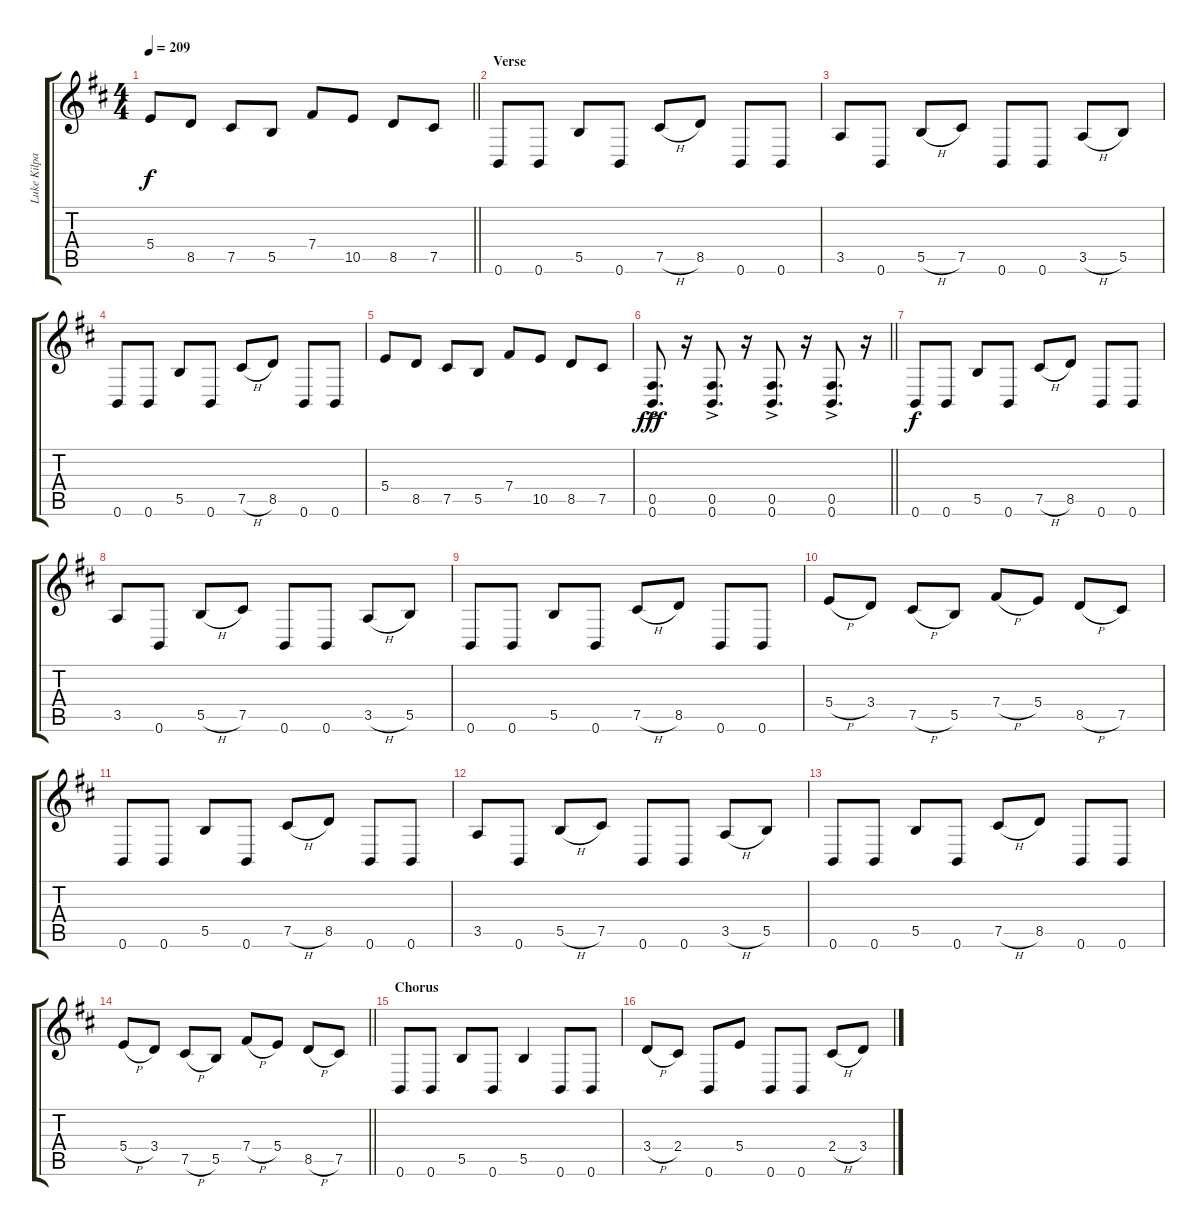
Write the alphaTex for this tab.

\track ("Luke Kilpatrick" "Luke Kilpa") {instrument distortionguitar}
\staff {score tabs}
\tuning (Db4 Ab3 E3 B2 Gb2 B1) {hide}
\ts (4 4)
\tempo 209
\clef g2
\barLineRight lightlight
\ks d
5.4.8{dy f} 8.5.8 7.5.8 5.5.8 7.4.8 10.5.8 8.5.8 7.5.8 |
\section ("" "Verse")
0.6.8 0.6.8 5.5.8 0.6.8 7.5{h}.8 8.5.8 0.6.8 0.6.8 |
3.5.8 0.6.8 5.5{h}.8 7.5.8 0.6.8 0.6.8 3.5{h}.8 5.5.8 |
0.6.8 0.6.8 5.5.8 0.6.8 7.5{h}.8 8.5.8 0.6.8 0.6.8 |
5.4.8 8.5.8 7.5.8 5.5.8 7.4.8 10.5.8 8.5.8 7.5.8 |
\barLineRight lightlight
(0.5{ac} 0.6{ac}).8{d dy fff} r.16 (0.5{ac} 0.6{ac}).8{d} r.16 (0.5{ac} 0.6{ac}).8{d} r.16 (0.5{ac} 0.6{ac}).8{d} r.16 |
0.6.8{dy f} 0.6.8 5.5.8 0.6.8 7.5{h}.8 8.5.8 0.6.8 0.6.8 |
3.5.8 0.6.8 5.5{h}.8 7.5.8 0.6.8 0.6.8 3.5{h}.8 5.5.8 |
0.6.8 0.6.8 5.5.8 0.6.8 7.5{h}.8 8.5.8 0.6.8 0.6.8 |
5.4{h}.8 3.4.8 7.5{h}.8 5.5.8 7.4{h}.8 5.4.8 8.5{h}.8 7.5.8 |
0.6.8 0.6.8 5.5.8 0.6.8 7.5{h}.8 8.5.8 0.6.8 0.6.8 |
3.5.8 0.6.8 5.5{h}.8 7.5.8 0.6.8 0.6.8 3.5{h}.8 5.5.8 |
0.6.8 0.6.8 5.5.8 0.6.8 7.5{h}.8 8.5.8 0.6.8 0.6.8 |
\barLineRight lightlight
5.4{h}.8 3.4.8 7.5{h}.8 5.5.8 7.4{h}.8 5.4.8 8.5{h}.8 7.5.8 |
\section ("" "Chorus")
0.6.8 0.6.8 5.5.8 0.6.8 5.5.4 0.6.8 0.6.8 |
3.4{h}.8 2.4.8 0.6.8 5.4.8 0.6.8 0.6.8 2.4{h}.8 3.4.8
